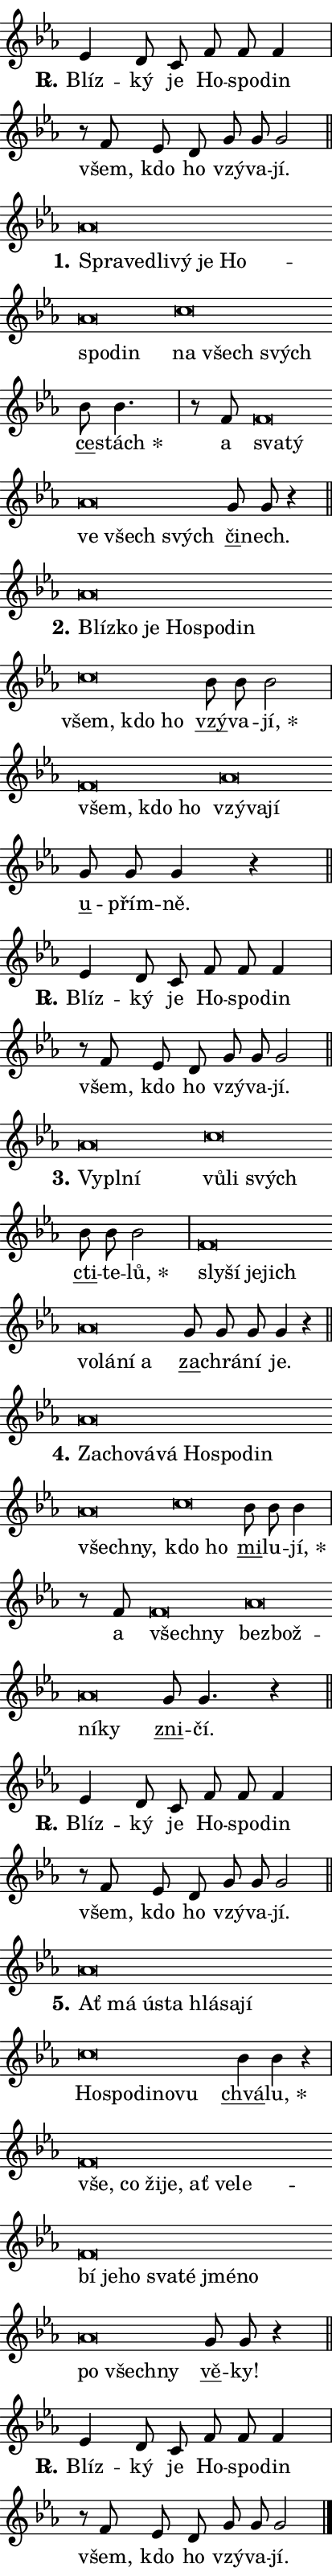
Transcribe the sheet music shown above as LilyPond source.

\version "2.24.0"
\header { tagline = "" }
\paper {
  indent = 0\cm
  top-margin = 0\cm
  right-margin = 0\cm
  bottom-margin = 0\cm
  left-margin = 0\cm
  paper-width = 7\cm
  page-breaking = #ly:one-page-breaking
  system-system-spacing.basic-distance = #11
  score-system-spacing.basic-distance = #11
  ragged-last = ##f
}


%% Author: Thomas Morley
%% https://lists.gnu.org/archive/html/lilypond-user/2020-05/msg00002.html
#(define (line-position grob)
"Returns position of @var[grob} in current system:
   @code{'start}, if at first time-step
   @code{'end}, if at last time-step
   @code{'middle} otherwise
"
  (let* ((col (ly:item-get-column grob))
         (ln (ly:grob-object col 'left-neighbor))
         (rn (ly:grob-object col 'right-neighbor))
         (col-to-check-left (if (ly:grob? ln) ln col))
         (col-to-check-right (if (ly:grob? rn) rn col))
         (break-dir-left
           (and
             (ly:grob-property col-to-check-left 'non-musical #f)
             (ly:item-break-dir col-to-check-left)))
         (break-dir-right
           (and
             (ly:grob-property col-to-check-right 'non-musical #f)
             (ly:item-break-dir col-to-check-right))))
        (cond ((eqv? 1 break-dir-left) 'start)
              ((eqv? -1 break-dir-right) 'end)
              (else 'middle))))

#(define (tranparent-at-line-position vctor)
  (lambda (grob)
  "Relying on @code{line-position} select the relevant enry from @var{vctor}.
Used to determine transparency,"
    (case (line-position grob)
      ((end) (not (vector-ref vctor 0)))
      ((middle) (not (vector-ref vctor 1)))
      ((start) (not (vector-ref vctor 2))))))

noteHeadBreakVisibility =
#(define-music-function (break-visibility)(vector?)
"Makes @code{NoteHead}s transparent relying on @var{break-visibility}"
#{
  \override NoteHead.transparent =
    #(tranparent-at-line-position break-visibility)
#})

#(define delete-ledgers-for-transparent-note-heads
  (lambda (grob)
    "Reads whether a @code{NoteHead} is transparent.
If so this @code{NoteHead} is removed from @code{'note-heads} from
@var{grob}, which is supposed to be @code{LedgerLineSpanner}.
As a result ledgers are not printed for this @code{NoteHead}"
    (let* ((nhds-array (ly:grob-object grob 'note-heads))
           (nhds-list
             (if (ly:grob-array? nhds-array)
                 (ly:grob-array->list nhds-array)
                 '()))
           ;; Relies on the transparent-property being done before
           ;; Staff.LedgerLineSpanner.after-line-breaking is executed.
           ;; This is fragile ...
           (to-keep
             (remove
               (lambda (nhd)
                 (ly:grob-property nhd 'transparent #f))
               nhds-list)))
      ;; TODO find a better method to iterate over grob-arrays, similiar
      ;; to filter/remove etc for lists
      ;; For now rebuilt from scratch
      (set! (ly:grob-object grob 'note-heads)  '())
      (for-each
        (lambda (nhd)
          (ly:pointer-group-interface::add-grob grob 'note-heads nhd))
        to-keep))))

hideNotes = {
  \noteHeadBreakVisibility #begin-of-line-visible
}
unHideNotes = {
  \noteHeadBreakVisibility #all-visible
}

% work-around for resetting accidentals
% https://lilypond.org/doc/v2.23/Documentation/notation/displaying-rhythms#unmetered-music
cadenzaMeasure = {
  \cadenzaOff
  \partial 1024 s1024
  \cadenzaOn
}

#(define-markup-command (accent layout props text) (markup?)
  "Underline accented syllable"
  (interpret-markup layout props
    #{\markup \override #'(offset . 4.3) \underline { #text }#}))

responsum = \markup \concat {
  "R" \hspace #-1.05 \path #0.1 #'((moveto 0 0.07) (lineto 0.9 0.8)) \hspace #0.05 "."
}

\layout {
    \context {
        \Staff
        \remove "Time_signature_engraver"
        \override LedgerLineSpanner.after-line-breaking = #delete-ledgers-for-transparent-note-heads
    }
    \context {
        \Voice {
            \override NoteHead.output-attributes = #'((class . "notehead"))
            \override Hairpin.height = #0.55
        }
    }
    \context {
        \Lyrics {
            \override StanzaNumber.output-attributes = #'((class . "stanzanumber"))
            \override LyricSpace.minimum-distance = #0.9
            \override LyricText.font-name = #"TeX Gyre Schola"
            \override LyricText.font-size = 1
            \override StanzaNumber.font-name = #"TeX Gyre Schola Bold"
            \override StanzaNumber.font-size = 1
        }
    }
}

% magnetic-lyrics.ily
%
%   written by
%     Jean Abou Samra <jean@abou-samra.fr>
%     Werner Lemberg <wl@gnu.org>
%
%   adapted by
%     Jiri Hon <jiri.hon@gmail.com>
%
% Version 2022-Apr-15

% https://www.mail-archive.com/lilypond-user@gnu.org/msg149350.html

#(define (Left_hyphen_pointer_engraver context)
   "Collect syllable-hyphen-syllable occurrences in lyrics and store
them in properties.  This engraver only looks to the left.  For
example, if the lyrics input is @code{foo -- bar}, it does the
following.

@itemize @bullet
@item
Set the @code{text} property of the @code{LyricHyphen} grob between
@q{foo} and @q{bar} to @code{foo}.

@item
Set the @code{left-hyphen} property of the @code{LyricText} grob with
text @q{foo} to the @code{LyricHyphen} grob between @q{foo} and
@q{bar}.
@end itemize

Use this auxiliary engraver in combination with the
@code{lyric-@/text::@/apply-@/magnetic-@/offset!} hook."
   (let ((hyphen #f)
         (text #f))
     (make-engraver
      (acknowledgers
       ((lyric-syllable-interface engraver grob source-engraver)
        (set! text grob)))
      (end-acknowledgers
       ((lyric-hyphen-interface engraver grob source-engraver)
        ;(when (not (grob::has-interface grob 'lyric-space-interface))
          (set! hyphen grob)));)
      ((stop-translation-timestep engraver)
       (when (and text hyphen)
         (ly:grob-set-object! text 'left-hyphen hyphen))
       (set! text #f)
       (set! hyphen #f)))))

#(define (lyric-text::apply-magnetic-offset! grob)
   "If the space between two syllables is less than the value in
property @code{LyricText@/.details@/.squash-threshold}, move the right
syllable to the left so that it gets concatenated with the left
syllable.

Use this function as a hook for
@code{LyricText@/.after-@/line-@/breaking} if the
@code{Left_@/hyphen_@/pointer_@/engraver} is active."
   (let ((hyphen (ly:grob-object grob 'left-hyphen #f)))
     (when hyphen
       (let ((left-text (ly:spanner-bound hyphen LEFT)))
         (when (grob::has-interface left-text 'lyric-syllable-interface)
           (let* ((common (ly:grob-common-refpoint grob left-text X))
                  (this-x-ext (ly:grob-extent grob common X))
                  (left-x-ext
                   (begin
                     ;; Trigger magnetism for left-text.
                     (ly:grob-property left-text 'after-line-breaking)
                     (ly:grob-extent left-text common X)))
                  ;; `delta` is the gap width between two syllables.
                  (delta (- (interval-start this-x-ext)
                            (interval-end left-x-ext)))
                  (details (ly:grob-property grob 'details))
                  (threshold (assoc-get 'squash-threshold details 0.2)))
             (when (< delta threshold)
               (let* (;; We have to manipulate the input text so that
                      ;; ligatures crossing syllable boundaries are not
                      ;; disabled.  For languages based on the Latin
                      ;; script this is essentially a beautification.
                      ;; However, for non-Western scripts it can be a
                      ;; necessity.
                      (lt (ly:grob-property left-text 'text))
                      (rt (ly:grob-property grob 'text))
                      (is-space (grob::has-interface hyphen 'lyric-space-interface))
                      (space (if is-space " " ""))
                      (space-markup (grob-interpret-markup grob " "))
                      (space-size (interval-length (ly:stencil-extent space-markup X)))
                      (extra-delta (if is-space space-size 0))
                      ;; Append new syllable.
                      (ltrt-space (if (and (string? lt) (string? rt))
                                (string-append lt space rt)
                                (make-concat-markup (list lt space rt))))
                      ;; Right-align `ltrt` to the right side.
                      (ltrt-space-markup (grob-interpret-markup
                               grob
                               (make-translate-markup
                                (cons (interval-length this-x-ext) 0)
                                (make-right-align-markup ltrt-space)))))
                 (begin
                   ;; Don't print `left-text`.
                   (ly:grob-set-property! left-text 'stencil #f)
                   ;; Set text and stencil (which holds all collected
                   ;; syllables so far) and shift it to the left.
                   (ly:grob-set-property! grob 'text ltrt-space)
                   (ly:grob-set-property! grob 'stencil ltrt-space-markup)
                   (ly:grob-translate-axis! grob (- (- delta extra-delta)) X))))))))))


#(define (lyric-hyphen::displace-bounds-first grob)
   ;; Make very sure this callback isn't triggered too early.
   (let ((left (ly:spanner-bound grob LEFT))
         (right (ly:spanner-bound grob RIGHT)))
     (ly:grob-property left 'after-line-breaking)
     (ly:grob-property right 'after-line-breaking)
     (ly:lyric-hyphen::print grob)))

squashThreshold = #0.4

\layout {
  \context {
    \Lyrics
    \consists #Left_hyphen_pointer_engraver
    \override LyricText.after-line-breaking =
      #lyric-text::apply-magnetic-offset!
    \override LyricHyphen.stencil = #lyric-hyphen::displace-bounds-first
    \override LyricText.details.squash-threshold = \squashThreshold
    \override LyricHyphen.minimum-distance = 0
    \override LyricHyphen.minimum-length = \squashThreshold
  }
}

squash = \override LyricText.details.squash-threshold = 9999
unSquash = \override LyricText.details.squash-threshold = \squashThreshold

left = \override LyricText.self-alignment-X = #LEFT
unLeft = \revert LyricText.self-alignment-X

starOffset = #(lambda (grob) 
                (let ((x_offset (ly:self-alignment-interface::aligned-on-x-parent grob)))
                  (if (= x_offset 0) 0 (+ x_offset 1.2))))

star = #(define-music-function (syllable)(string?)
"Append star separator at the end of a syllable"
#{
  \once \override LyricText.X-offset = #starOffset
  \lyricmode { \markup {
    #syllable
    \override #'((font-name . "TeX Gyre Schola Bold")) \hspace #0.2 \lower #0.65 \larger "*"
  } }
#})

starAccent = #(define-music-function (syllable)(string?)
"Append star separator at the end of a syllable and make accent"
#{
  \once \override LyricText.X-offset = #starOffset
  \lyricmode { \markup {
    \accent #syllable
    \override #'((font-name . "TeX Gyre Schola Bold")) \hspace #0.2 \lower #0.65 \larger "*"
  } }
#})

breath = #(define-music-function (syllable)(string?)
"Append breathing indicator at the end of a syllable"
#{
  \lyricmode { \markup { #syllable "+" } }
#})

optionalBreath = #(define-music-function (syllable)(string?)
"Append optional breathing indicator at the end of a syllable"
#{
  \lyricmode { \markup { #syllable "(+)" } }
#})


\score {
    <<
        \new Voice = "melody" { \cadenzaOn \key es \major \relative { es'4 d8 c f f f4 \cadenzaMeasure \bar "|" r8 f es d \bar "" g g g2 \cadenzaMeasure \bar "||" \break } }
        \new Lyrics \lyricsto "melody" { \lyricmode { \set stanza = \responsum
Blíz -- ký je Ho -- spo -- din všem, kdo ho vzý -- va -- jí. } }
    >>
    \layout {}
}

\score {
    <<
        \new Voice = "melody" { \cadenzaOn \key es \major \relative { as'\breve*1/16 \hideNotes \breve*1/16 \bar "" \breve*1/16 \bar "" \breve*1/16 \bar "" \breve*1/16 \bar "" \breve*1/16 \bar "" \breve*1/16 \breve*1/16 \bar "" \unHideNotes c\breve*1/16 \hideNotes \breve*1/16 \breve*1/16 \bar "" \unHideNotes \bar "" bes8 bes4. \cadenzaMeasure \bar "|" r8 f8 f\breve*1/16 \hideNotes \breve*1/16 \bar "" \unHideNotes as\breve*1/16 \hideNotes \breve*1/16 \breve*1/16 \bar "" \unHideNotes \bar "" g8 g r4 \cadenzaMeasure \bar "||" \break } }
        \new Lyrics \lyricsto "melody" { \lyricmode { \set stanza = "1."
\left Spra -- \squash ve -- dli -- vý je Ho -- spo -- din \left \unLeft \unSquash na \squash všech svých \unLeft \unSquash \markup \accent ce -- \star stách a \left sva -- \squash tý \left \unLeft \unSquash ve \squash všech svých \unLeft \unSquash \markup \accent či -- nech. } }
    >>
    \layout {}
}

\score {
    <<
        \new Voice = "melody" { \cadenzaOn \key es \major \relative { as'\breve*1/16 \hideNotes \breve*1/16 \bar "" \breve*1/16 \bar "" \breve*1/16 \bar "" \breve*1/16 \breve*1/16 \bar "" \unHideNotes c\breve*1/16 \hideNotes \breve*1/16 \breve*1/16 \bar "" \unHideNotes \bar "" bes8 bes bes2 \cadenzaMeasure \bar "|" f\breve*1/16 \hideNotes \breve*1/16 \breve*1/16 \bar "" \unHideNotes as\breve*1/16 \hideNotes \breve*1/16 \breve*1/16 \bar "" \unHideNotes \bar "" g8 g g4 r \cadenzaMeasure \bar "||" \break } }
        \new Lyrics \lyricsto "melody" { \lyricmode { \set stanza = "2."
\left Blíz -- \squash ko je Ho -- spo -- din \left \unLeft \unSquash všem, \squash kdo ho \unLeft \unSquash \markup \accent vzý -- va -- \star jí, \left všem, \squash kdo ho \left \unLeft \unSquash vzý -- \squash va -- jí \unLeft \unSquash \markup \accent u -- přím -- ně. } }
    >>
    \layout {}
}

\score {
    <<
        \new Voice = "melody" { \cadenzaOn \key es \major \relative { es'4 d8 c f f f4 \cadenzaMeasure \bar "|" r8 f es d \bar "" g g g2 \cadenzaMeasure \bar "||" \break } }
        \new Lyrics \lyricsto "melody" { \lyricmode { \set stanza = \responsum
Blíz -- ký je Ho -- spo -- din všem, kdo ho vzý -- va -- jí. } }
    >>
    \layout {}
}

\score {
    <<
        \new Voice = "melody" { \cadenzaOn \key es \major \relative { as'\breve*1/16 \hideNotes \breve*1/16 \breve*1/16 \bar "" \unHideNotes c\breve*1/16 \hideNotes \breve*1/16 \breve*1/16 \bar "" \unHideNotes \bar "" bes8 bes bes2 \cadenzaMeasure \bar "|" f\breve*1/16 \hideNotes \breve*1/16 \bar "" \breve*1/16 \breve*1/16 \bar "" \unHideNotes as\breve*1/16 \hideNotes \breve*1/16 \bar "" \breve*1/16 \breve*1/16 \bar "" \unHideNotes \bar "" g8 g g g4 r \cadenzaMeasure \bar "||" \break } }
        \new Lyrics \lyricsto "melody" { \lyricmode { \set stanza = "3."
\left Vy -- \squash pl -- ní \left \unLeft \unSquash vů -- \squash li svých \unLeft \unSquash \markup \accent cti -- te -- \star lů, \left sly -- \squash ší je -- jich \left \unLeft \unSquash vo -- \squash lá -- ní a \unLeft \unSquash \markup \accent za -- chrá -- ní je. } }
    >>
    \layout {}
}

\score {
    <<
        \new Voice = "melody" { \cadenzaOn \key es \major \relative { as'\breve*1/16 \hideNotes \breve*1/16 \bar "" \breve*1/16 \bar "" \breve*1/16 \bar "" \breve*1/16 \bar "" \breve*1/16 \bar "" \breve*1/16 \bar "" \breve*1/16 \breve*1/16 \bar "" \unHideNotes c\breve*1/16 \hideNotes \breve*1/16 \bar "" \unHideNotes \bar "" bes8 bes bes4 \cadenzaMeasure \bar "|" r8 f8 f\breve*1/16 \hideNotes \breve*1/16 \bar "" \unHideNotes as\breve*1/16 \hideNotes \breve*1/16 \bar "" \breve*1/16 \breve*1/16 \bar "" \unHideNotes \bar "" g8 g4. r4 \cadenzaMeasure \bar "||" \break } }
        \new Lyrics \lyricsto "melody" { \lyricmode { \set stanza = "4."
\left Za -- \squash cho -- vá -- vá Ho -- spo -- din všech -- ny, \left \unLeft \unSquash kdo \squash ho \unLeft \unSquash \markup \accent mi -- lu -- \star jí, a \left všech -- \squash ny \left \unLeft \unSquash bez -- \squash bož -- ní -- ky \unLeft \unSquash \markup \accent zni -- čí. } }
    >>
    \layout {}
}

\score {
    <<
        \new Voice = "melody" { \cadenzaOn \key es \major \relative { es'4 d8 c f f f4 \cadenzaMeasure \bar "|" r8 f es d \bar "" g g g2 \cadenzaMeasure \bar "||" \break } }
        \new Lyrics \lyricsto "melody" { \lyricmode { \set stanza = \responsum
Blíz -- ký je Ho -- spo -- din všem, kdo ho vzý -- va -- jí. } }
    >>
    \layout {}
}

\score {
    <<
        \new Voice = "melody" { \cadenzaOn \key es \major \relative { as'\breve*1/16 \hideNotes \breve*1/16 \bar "" \breve*1/16 \bar "" \breve*1/16 \bar "" \breve*1/16 \bar "" \breve*1/16 \breve*1/16 \bar "" \unHideNotes c\breve*1/16 \hideNotes \breve*1/16 \bar "" \breve*1/16 \bar "" \breve*1/16 \breve*1/16 \bar "" \unHideNotes \bar "" bes4 bes r \cadenzaMeasure \bar "|" f\breve*1/16 \hideNotes \breve*1/16 \bar "" \breve*1/16 \bar "" \breve*1/16 \bar "" \breve*1/16 \bar "" \breve*1/16 \bar "" \breve*1/16 \bar "" \breve*1/16 \bar "" \breve*1/16 \bar "" \breve*1/16 \bar "" \breve*1/16 \bar "" \breve*1/16 \bar "" \breve*1/16 \breve*1/16 \bar "" \unHideNotes as\breve*1/16 \hideNotes \breve*1/16 \breve*1/16 \bar "" \unHideNotes \bar "" g8 g r4 \cadenzaMeasure \bar "||" \break } }
        \new Lyrics \lyricsto "melody" { \lyricmode { \set stanza = "5."
\left Ať \squash má ú -- sta hlá -- sa -- jí \left \unLeft \unSquash Ho -- \squash spo -- di -- no -- vu \unLeft \unSquash \markup \accent chvá -- \star lu, \left vše, \squash co ži -- je, ať ve -- le -- bí je -- ho sva -- té jmé -- no \left \unLeft \unSquash po \squash všech -- ny \unLeft \unSquash \markup \accent vě -- ky! } }
    >>
    \layout {}
}

\score {
    <<
        \new Voice = "melody" { \cadenzaOn \key es \major \relative { es'4 d8 c f f f4 \cadenzaMeasure \bar "|" r8 f es d \bar "" g g g2 \cadenzaMeasure \bar "||" \break } \bar "|." }
        \new Lyrics \lyricsto "melody" { \lyricmode { \set stanza = \responsum
Blíz -- ký je Ho -- spo -- din všem, kdo ho vzý -- va -- jí. } }
    >>
    \layout {}
}
